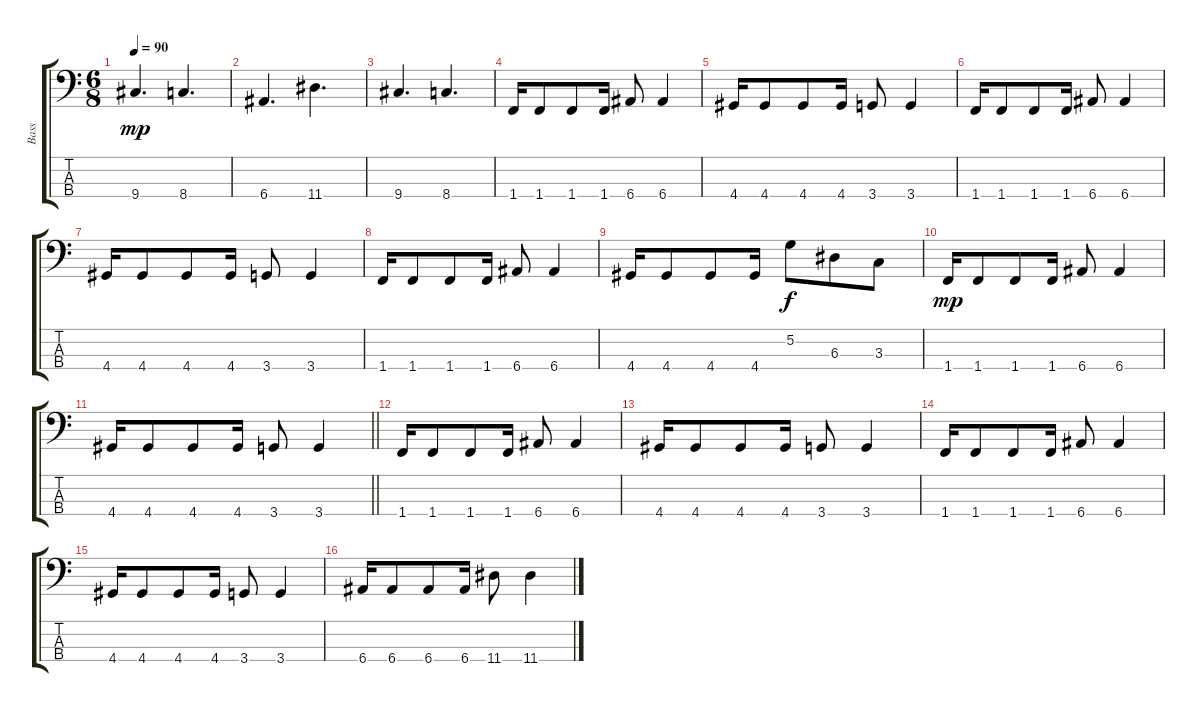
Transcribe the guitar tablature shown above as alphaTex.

\track ("Bass" "Bass") {instrument electricbassfinger}
\staff {score tabs}
\tuning (G2 D2 A1 E1) {hide}
\ts (6 8)
\tempo 90
\clef f4
\ks c
9.4.4{d dy mp} 8.4.4{d} |
6.4.4{d} 11.4.4{d} |
9.4.4{d} 8.4.4{d} |
1.4.16 1.4.8 1.4.8 1.4.16 6.4.8 6.4.4 |
4.4.16 4.4.8 4.4.8 4.4.16 3.4.8 3.4.4 |
1.4.16 1.4.8 1.4.8 1.4.16 6.4.8 6.4.4 |
4.4.16 4.4.8 4.4.8 4.4.16 3.4.8 3.4.4 |
1.4.16 1.4.8 1.4.8 1.4.16 6.4.8 6.4.4 |
4.4.16 4.4.8 4.4.8 4.4.16 5.2.8{dy f} 6.3.8 3.3.8 |
1.4.16{dy mp} 1.4.8 1.4.8 1.4.16 6.4.8 6.4.4 |
\barLineRight lightlight
4.4.16 4.4.8 4.4.8 4.4.16 3.4.8 3.4.4 |
1.4.16 1.4.8 1.4.8 1.4.16 6.4.8 6.4.4 |
4.4.16 4.4.8 4.4.8 4.4.16 3.4.8 3.4.4 |
1.4.16 1.4.8 1.4.8 1.4.16 6.4.8 6.4.4 |
4.4.16 4.4.8 4.4.8 4.4.16 3.4.8 3.4.4 |
6.4.16 6.4.8 6.4.8 6.4.16 11.4.8 11.4.4
